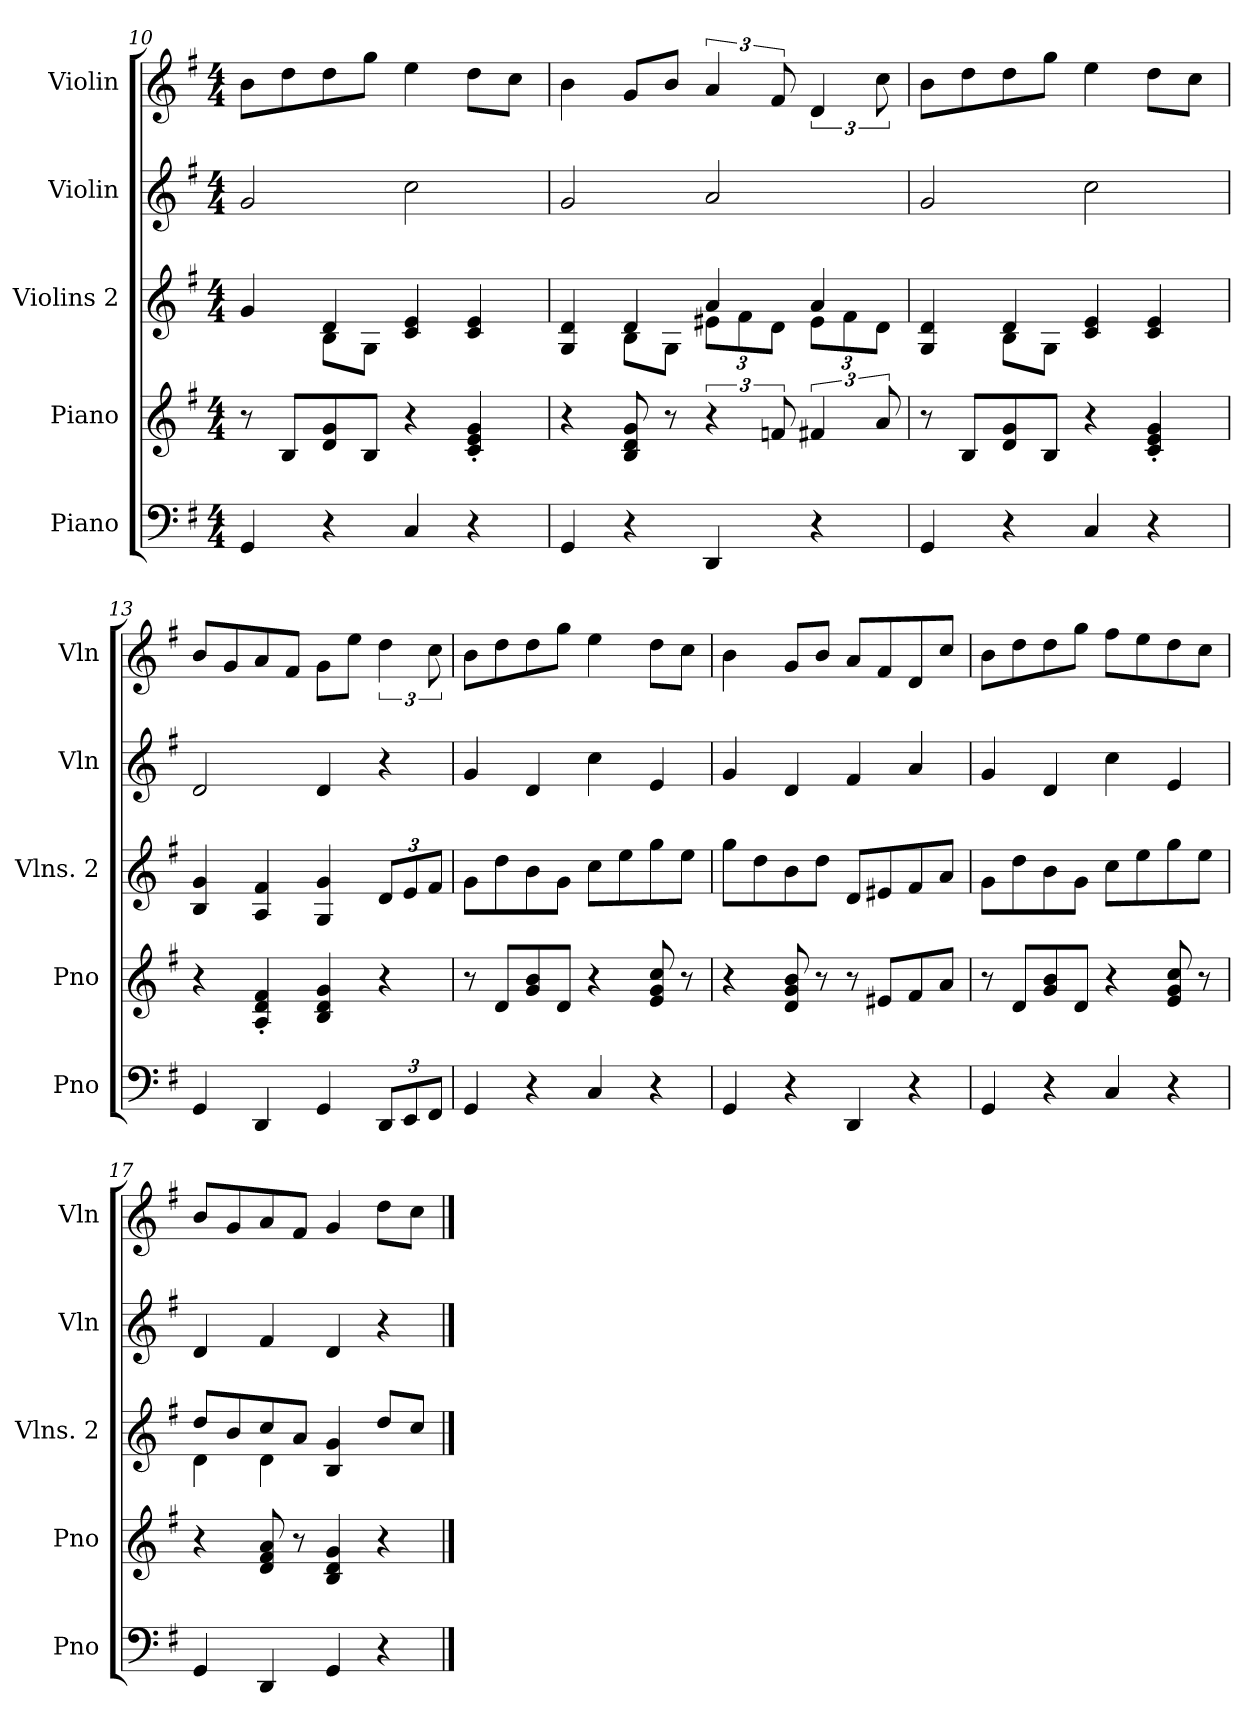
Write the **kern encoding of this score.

**kern	**kern	**kern	**kern	**kern
*part5	*part4	*part3	*part2	*part1
*staff5	*staff4	*staff3	*staff2	*staff1
*I"Piano	*I"Piano	*I"Violins 2	*I"Violin	*I"Violin
*I'Pno	*I'Pno	*I'Vlns. 2	*I'Vln	*I'Vln
*clefF4	*clefG2	*clefG2	*clefG2	*clefG2
*k[f#]	*k[f#]	*k[f#]	*k[f#]	*k[f#]
*M4/4	*M4/4	*M4/4	*M4/4	*M4/4
=10	=10	=10	=10	=10
*	*	*^	*	*
4GG/	8r	4g/	4ryy	2g/	8b\L
.	8B/L	.	.	.	8dd\
4r	8d/ 8g/	4d/	8B\L	.	8dd\
.	8B/J	.	8G\J	.	8gg\J
4C/	4r	4c/ 4e/	2ryy	2cc\	4ee\
4r	4c/' 4e/' 4g/'	4c/ 4e/	.	.	8dd\L
.	.	.	.	.	8cc\J
!!LO:PB:g=z
=11	=11	=11	=11	=11	=11
4GG/	4r	4G/ 4d/	4ryy	2g/	4b\
4r	8B/ 8d/ 8g/	4d/	8B\L	.	8g/L
.	8r	.	8G\J	.	8b/J
*	*	*	*Xbrackettup	*	*
4DD/	6r	4a/	12e#X\L	2a/	6a/
.	.	.	12f#\	.	.
.	12fn/	.	12d\J	.	12f#/
4r	6f#X/	4a/	12e#\L	.	6d/
.	.	.	12f#\	.	.
.	12a/	.	12d\J	.	12cc\
=12	=12	=12	=12	=12	=12
4GG/	8r	4G/ 4d/	4ryy	2g/	8b\L
.	8B/L	.	.	.	8dd\
4r	8d/ 8g/	4d/	8B\L	.	8dd\
.	8B/J	.	8G\J	.	8gg\J
4C/	4r	4c/ 4e/	2ryy	2cc\	4ee\
4r	4c/' 4e/' 4g/'	4c/ 4e/	.	.	8dd\L
.	.	.	.	.	8cc\J
*	*	*v	*v	*	*
=13	=13	=13	=13	=13
4GG/	4r	4B/ 4g/	2d/	8b/L
.	.	.	.	8g/
4DD/	4A/' 4d/' 4f#/'	4A/ 4f#/	.	8a/
.	.	.	.	8f#/J
4GG/	4B/ 4d/ 4g/	4G/ 4g/	4d/	8g\L
.	.	.	.	8ee\J
*Xbrackettup	*	*	*	*
12DD/L	4r	12d/L	4r	6dd\
12EE/	.	12e/	.	.
12FF#/J	.	12f#/J	.	12cc\
=14	=14	=14	=14	=14
4GG/	8r	8g\L	4g/	8b\L
.	8d/L	8dd\	.	8dd\
4r	8g/ 8b/	8b\	4d/	8dd\
.	8d/J	8g\J	.	8gg\J
4C/	4r	8cc\L	4cc\	4ee\
.	.	8ee\	.	.
4r	8e/ 8g/ 8cc/	8gg\	4e/	8dd\L
.	8r	8ee\J	.	8cc\J
!!LO:LB:g=z
=15	=15	=15	=15	=15
4GG/	4r	8gg\L	4g/	4b\
.	.	8dd\	.	.
4r	8d/ 8g/ 8b/	8b\	4d/	8g/L
.	8r	8dd\J	.	8b/J
4DD/	8r	8d/L	4f#/	8a/L
.	8e#X/L	8e#X/	.	8f#/
4r	8f#/	8f#/	4a/	8d/
.	8a/J	8a/J	.	8cc/J
=16	=16	=16	=16	=16
4GG/	8r	8g\L	4g/	8b\L
.	8d/L	8dd\	.	8dd\
4r	8g/ 8b/	8b\	4d/	8dd\
.	8d/J	8g\J	.	8gg\J
4C/	4r	8cc\L	4cc\	8ff#\L
.	.	8ee\	.	8ee\
4r	8e/ 8g/ 8cc/	8gg\	4e/	8dd\
.	8r	8ee\J	.	8cc\J
=17	=17	=17	=17	=17
*	*	*^	*	*
4GG/	4r	8dd/L	4d\	4d/	8b/L
.	.	8b/	.	.	8g/
4DD/	8d/ 8f#/ 8a/	8cc/	4d\	4f#/	8a/
.	8r	8a/J	.	.	8f#/J
4GG/	4B/ 4d/ 4g/	4B/ 4g/	2ryy	4d/	4g/
4r	4r	8dd/L	.	4r	8dd\L
.	.	8cc/J	.	.	8cc\J
*	*	*v	*v	*	*
==	==	==	==	==
*-	*-	*-	*-	*-
